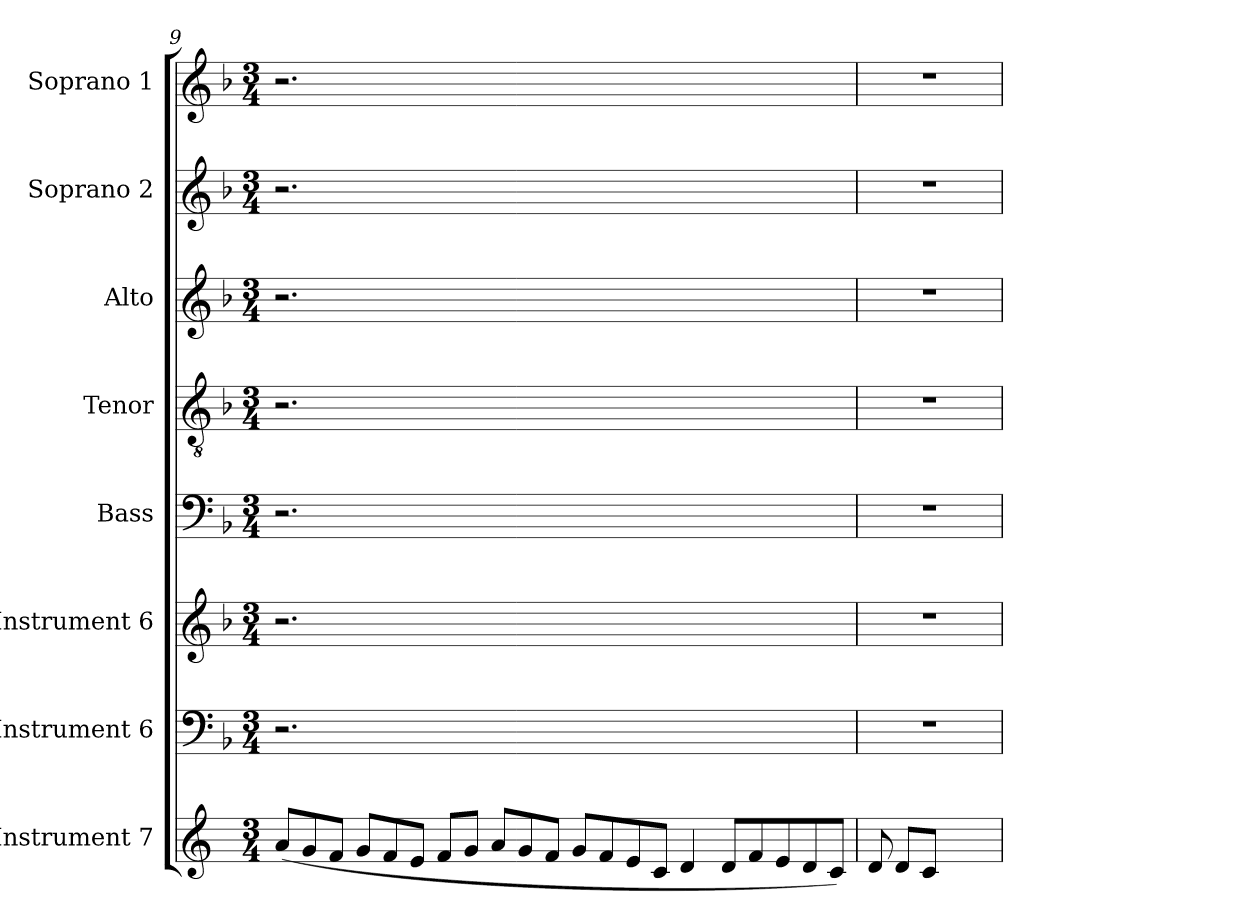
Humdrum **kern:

**kern	**kern	**kern	**kern	**kern	**kern	**kern	**kern
*part8	*part7	*part6	*part5	*part4	*part3	*part2	*part1
*staff8	*staff7	*staff6	*staff5	*staff4	*staff3	*staff2	*staff1
*I"Instrument 7	*I"Instrument 6	*I"Instrument 6	*I"Bass	*I"Tenor	*I"Alto	*I"Soprano 2	*I"Soprano 1
*	*	*	*I'B	*I'T	*I'A	*I'S2	*I'S1
*clefG2	*clefF4	*clefG2	*clefF4	*clefGv2	*clefG2	*clefG2	*clefG2
*k[]	*k[b-]	*k[b-]	*k[b-]	*k[b-]	*k[b-]	*k[b-]	*k[b-]
*C:	*F:	*F:	*F:	*F:	*F:	*F:	*F:
*M3/4	*M3/4	*M3/4	*M3/4	*M3/4	*M3/4	*M3/4	*M3/4
=9	=9	=9	=9	=9	=9	=9	=9
(>8a/L	2.r	2.r	2.r	2.r	2.r	2.r	2.r
8g/	.	.	.	.	.	.	.
8f/J	.	.	.	.	.	.	.
8g/L	.	.	.	.	.	.	.
8f/	.	.	.	.	.	.	.
8e/J	.	.	.	.	.	.	.
8f/L	0ryy	0ryy	0ryy	0ryy	0ryy	0ryy	0ryy
8g/J	.	.	.	.	.	.	.
8a/L	.	.	.	.	.	.	.
8g/	.	.	.	.	.	.	.
8f/J	.	.	.	.	.	.	.
8g/L	.	.	.	.	.	.	.
8f/	.	.	.	.	.	.	.
8e/	.	.	.	.	.	.	.
8c/J	.	.	.	.	.	.	.
4d/	.	.	.	.	.	.	.
8d/L	.	.	.	.	.	.	.
8f/	.	.	.	.	.	.	.
8e/	.	.	.	.	.	.	.
8d/	.	.	.	.	.	.	.
8c/J)	.	.	.	.	.	.	.
!!LO:LB:g=z
=10	=10	=10	=10	=10	=10	=10	=10
8d/	2.r	2.r	2.r	2.r	2.r	2.r	2.r
8d/L	.	.	.	.	.	.	.
8c/J	.	.	.	.	.	.	.
4.ryy	.	.	.	.	.	.	.
=	=	=	=	=	=	=	=
*-	*-	*-	*-	*-	*-	*-	*-
